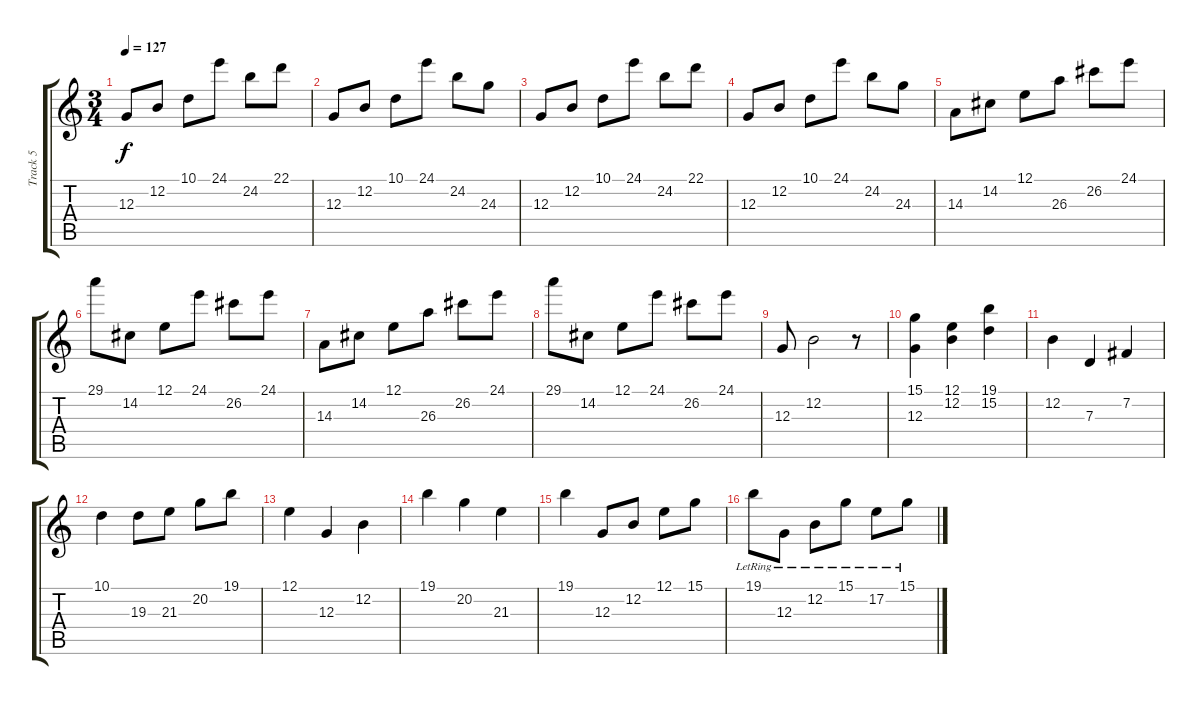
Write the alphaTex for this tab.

\track ("Track 5" "Track 5") {instrument brightacousticpiano}
\staff {score tabs}
\tuning (E4 B3 G3 D3 A2 E2) {hide}
\ts (3 4)
\tempo 127
\clef g2
\ks c
12.3.8{dy f} 12.2.8 10.1.8 24.1.8 24.2.8 22.1.8 |
12.3.8 12.2.8 10.1.8 24.1.8 24.2.8 24.3.8 |
12.3.8 12.2.8 10.1.8 24.1.8 24.2.8 22.1.8 |
12.3.8 12.2.8 10.1.8 24.1.8 24.2.8 24.3.8 |
14.3.8 14.2.8 12.1.8 26.3.8 26.2.8 24.1.8 |
29.1.8 14.2.8 12.1.8 24.1.8 26.2.8 24.1.8 |
14.3.8 14.2.8 12.1.8 26.3.8 26.2.8 24.1.8 |
29.1.8 14.2.8 12.1.8 24.1.8 26.2.8 24.1.8 |
12.3.8 12.2.2 r.8 |
(15.1 12.3).4 (12.1 12.2).4 (19.1 15.2).4 |
12.2.4 7.3.4 7.2.4 |
10.1.4 19.3.8 21.3.8 20.2.8 19.1.8 |
12.1.4 12.3.4 12.2.4 |
19.1.4 20.2.4 21.3.4 |
19.1.4 12.3.8 12.2.8 12.1.8 15.1.8 |
19.1{lr}.8 12.3{lr}.8 12.2{lr}.8 15.1{lr}.8 17.2{lr}.8 15.1{lr}.8
